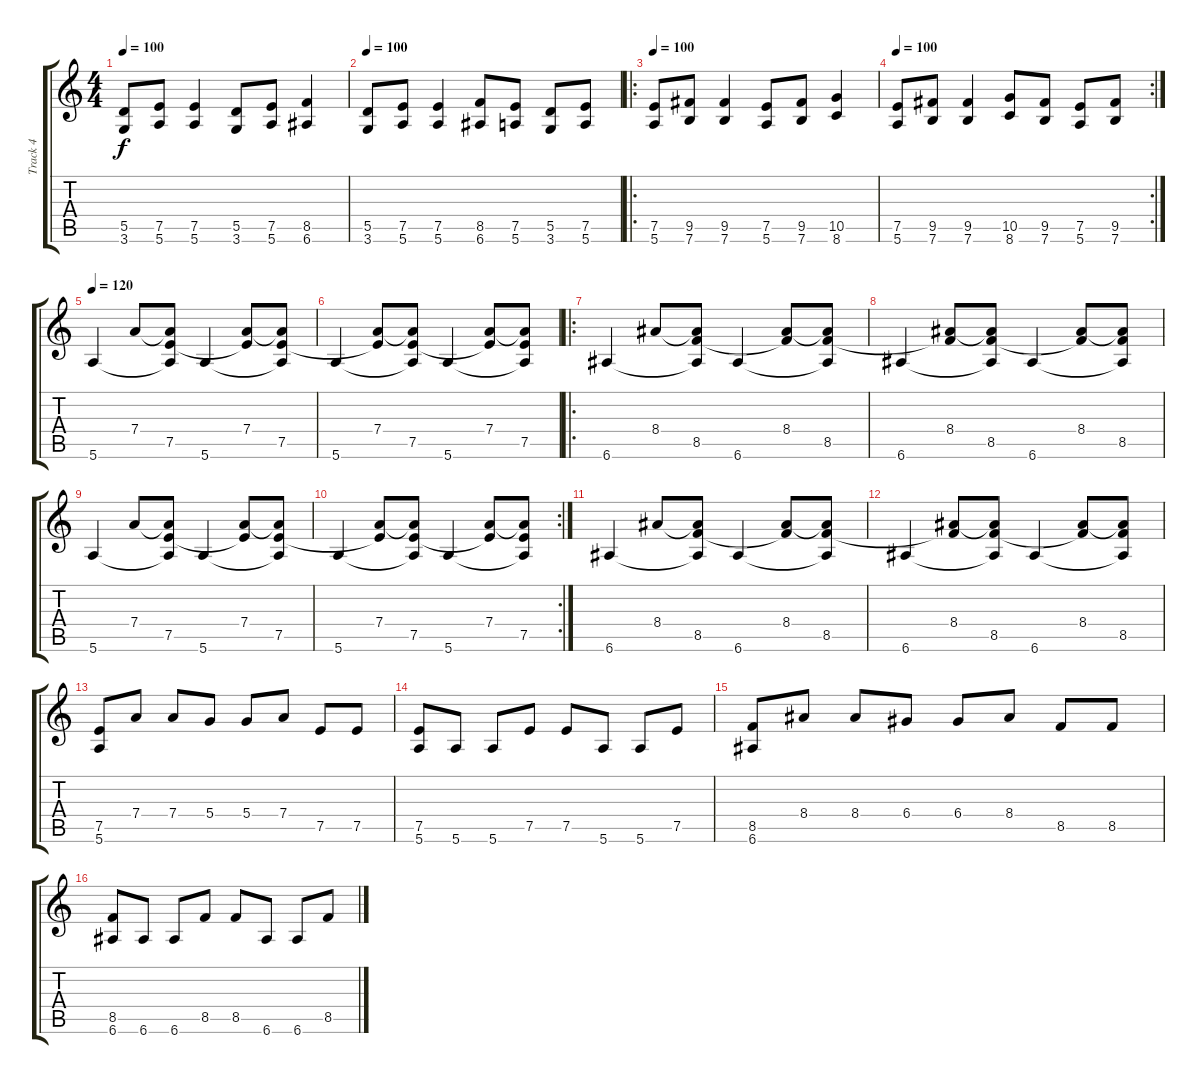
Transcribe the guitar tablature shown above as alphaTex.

\track ("Track 4" "Track 4") {instrument distortionguitar}
\staff {score tabs}
\tuning (E4 B3 G3 D3 A2 E2) {hide}
\ts (4 4)
\tempo 100
\clef g2
\ks c
(5.5 3.6).8{dy f} (7.5 5.6).8 (7.5 5.6).4 (5.5 3.6).8 (7.5 5.6).8 (8.5 6.6).4 |
\tempo 100
(5.5 3.6).8 (7.5 5.6).8 (7.5 5.6).4 (8.5 6.6).8 (7.5 5.6).8 (5.5 3.6).8 (7.5 5.6).8 |
\ro
\tempo 100
(7.5 5.6).8 (9.5 7.6).8 (9.5 7.6).4 (7.5 5.6).8 (9.5 7.6).8 (10.5 8.6).4 |
\rc 2
\tempo 100
(7.5 5.6).8 (9.5 7.6).8 (9.5 7.6).4 (10.5 8.6).8 (9.5 7.6).8 (7.5 5.6).8 (9.5 7.6).8 |
\tempo 120
5.6.4 7.4.8 (7.4{t} 7.5 5.6{t}).8 5.6.4 (7.4 7.5{t}).8 (7.4{t} 7.5 5.6{t}).8 |
5.6.4 (7.4 7.5{t}).8 (7.4{t} 7.5 5.6{t}).8 5.6.4 (7.4 7.5{t}).8 (7.4{t} 7.5 5.6{t}).8 |
\ro
6.6.4 8.4.8 (8.4{t} 8.5 6.6{t}).8 6.6.4 (8.4 8.5{t}).8 (8.4{t} 8.5 6.6{t}).8 |
6.6.4 (8.4 8.5{t}).8 (8.4{t} 8.5 6.6{t}).8 6.6.4 (8.4 8.5{t}).8 (8.4{t} 8.5 6.6{t}).8 |
5.6.4 7.4.8 (7.4{t} 7.5 5.6{t}).8 5.6.4 (7.4 7.5{t}).8 (7.4{t} 7.5 5.6{t}).8 |
\rc 2
5.6.4 (7.4 7.5{t}).8 (7.4{t} 7.5 5.6{t}).8 5.6.4 (7.4 7.5{t}).8 (7.4{t} 7.5 5.6{t}).8 |
6.6.4 8.4.8 (8.4{t} 8.5 6.6{t}).8 6.6.4 (8.4 8.5{t}).8 (8.4{t} 8.5 6.6{t}).8 |
6.6.4 (8.4 8.5{t}).8 (8.4{t} 8.5 6.6{t}).8 6.6.4 (8.4 8.5{t}).8 (8.4{t} 8.5 6.6{t}).8 |
(7.5 5.6).8 7.4.8 7.4.8 5.4.8 5.4.8 7.4.8 7.5.8 7.5.8 |
(7.5 5.6).8 5.6.8 5.6.8 7.5.8 7.5.8 5.6.8 5.6.8 7.5.8 |
(8.5 6.6).8 8.4.8 8.4.8 6.4.8 6.4.8 8.4.8 8.5.8 8.5.8 |
(8.5 6.6).8 6.6.8 6.6.8 8.5.8 8.5.8 6.6.8 6.6.8 8.5.8
